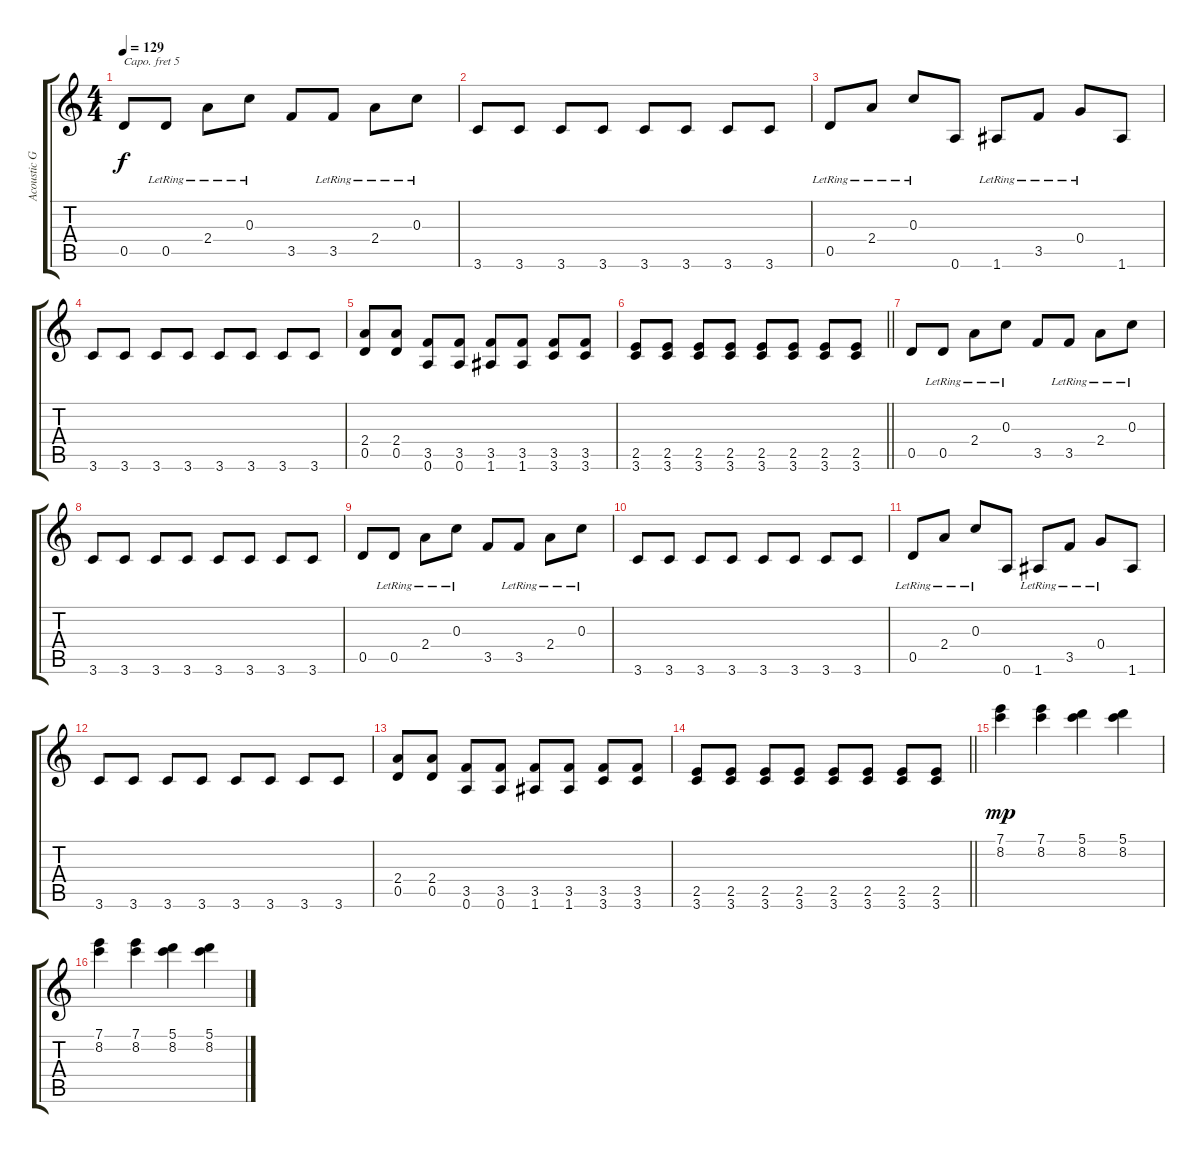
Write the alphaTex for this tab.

\track ("Acoustic Guitar" "Acoustic G") {instrument acousticguitarsteel}
\staff {score tabs}
\capo 5
\tuning (E4 B3 G3 D3 A2 E2) {hide}
\ts (4 4)
\tempo 129
\clef g2
\ks c
0.5.8{dy f} 0.5{lr}.8 2.4{lr}.8 0.3{lr}.8 3.5.8 3.5{lr}.8 2.4{lr}.8 0.3{lr}.8 |
3.6.8 3.6.8 3.6.8 3.6.8 3.6.8 3.6.8 3.6.8 3.6.8 |
0.5{lr}.8 2.4{lr}.8 0.3{lr}.8 0.6.8 1.6{lr}.8 3.5{lr}.8 0.4{lr}.8 1.6.8 |
3.6.8 3.6.8 3.6.8 3.6.8 3.6.8 3.6.8 3.6.8 3.6.8 |
(2.4 0.5).8 (2.4 0.5).8 (3.5 0.6).8 (3.5 0.6).8 (3.5 1.6).8 (3.5 1.6).8 (3.5 3.6).8 (3.5 3.6).8 |
\barLineRight lightlight
(2.5 3.6).8 (2.5 3.6).8 (2.5 3.6).8 (2.5 3.6).8 (2.5 3.6).8 (2.5 3.6).8 (2.5 3.6).8 (2.5 3.6).8 |
0.5.8 0.5{lr}.8 2.4{lr}.8 0.3{lr}.8 3.5.8 3.5{lr}.8 2.4{lr}.8 0.3{lr}.8 |
3.6.8 3.6.8 3.6.8 3.6.8 3.6.8 3.6.8 3.6.8 3.6.8 |
0.5.8 0.5{lr}.8 2.4{lr}.8 0.3{lr}.8 3.5.8 3.5{lr}.8 2.4{lr}.8 0.3{lr}.8 |
3.6.8 3.6.8 3.6.8 3.6.8 3.6.8 3.6.8 3.6.8 3.6.8 |
0.5{lr}.8 2.4{lr}.8 0.3{lr}.8 0.6.8 1.6{lr}.8 3.5{lr}.8 0.4{lr}.8 1.6.8 |
3.6.8 3.6.8 3.6.8 3.6.8 3.6.8 3.6.8 3.6.8 3.6.8 |
(2.4 0.5).8 (2.4 0.5).8 (3.5 0.6).8 (3.5 0.6).8 (3.5 1.6).8 (3.5 1.6).8 (3.5 3.6).8 (3.5 3.6).8 |
\barLineRight lightlight
(2.5 3.6).8 (2.5 3.6).8 (2.5 3.6).8 (2.5 3.6).8 (2.5 3.6).8 (2.5 3.6).8 (2.5 3.6).8 (2.5 3.6).8 |
(7.1 8.2).4{dy mp} (7.1 8.2).4 (5.1 8.2).4 (5.1 8.2).4 |
(7.1 8.2).4 (7.1 8.2).4 (5.1 8.2).4 (5.1 8.2).4
